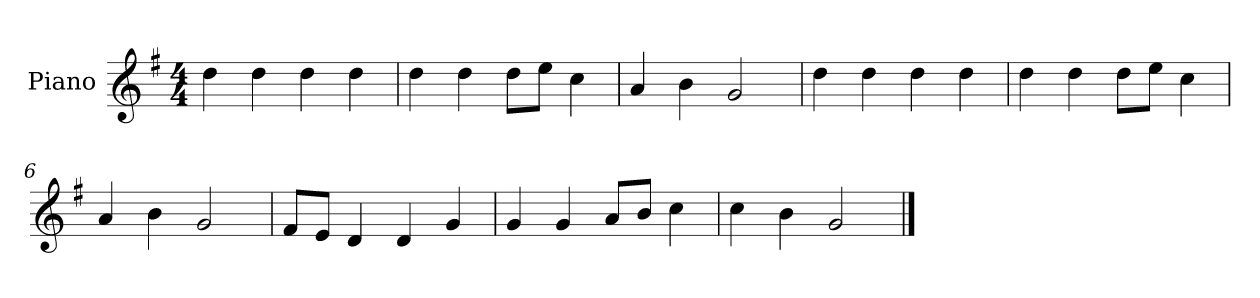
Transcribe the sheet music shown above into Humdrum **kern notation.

**kern
*part1
*staff1
*I"Piano
*I'P-no
*clefG2
*k[f#]
*M4/4
*MM90
=1
4dd\
4dd\
4dd\
4dd\
=2
4dd\
4dd\
8dd\L
8ee\J
4cc\
=3
4a/
4b\
2g/
=4
4dd\
4dd\
4dd\
4dd\
=5
4dd\
4dd\
8dd\L
8ee\J
4cc\
=6
4a/
4b\
2g/
=7
8f#/L
8e/J
4d/
4d/
4g/
=8
4g/
4g/
8a/L
8b/J
4cc\
!!LO:LB:g=z
=9
4cc\
4b\
2g/
==
*-
